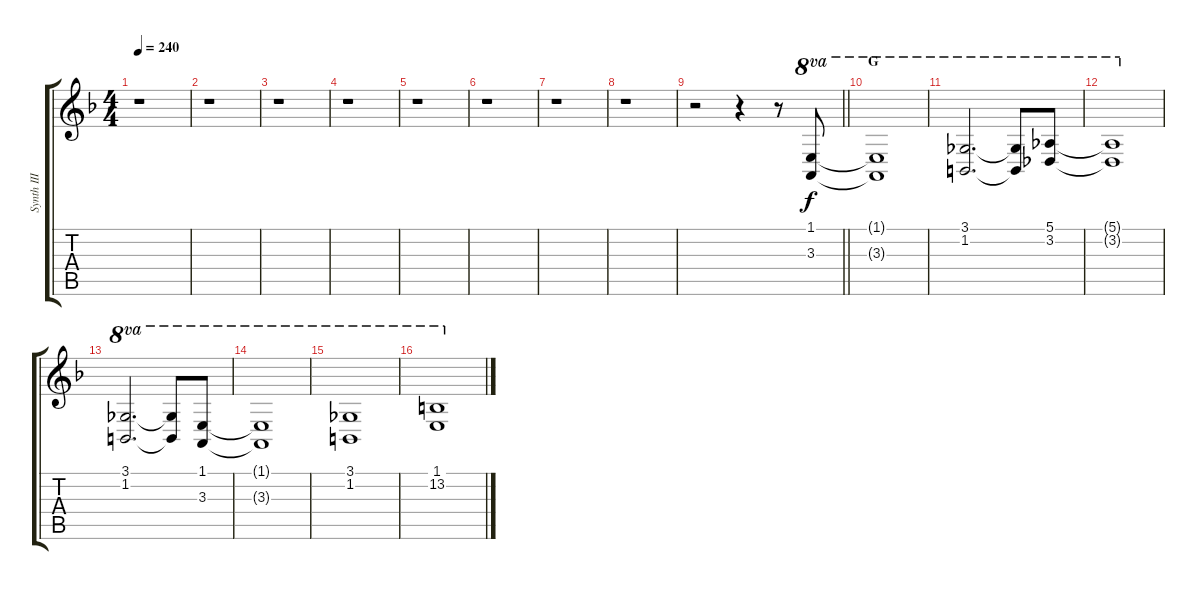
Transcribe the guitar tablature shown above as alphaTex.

\track ("Synth III" "Synth III") {instrument lead6voice}
\staff {score tabs}
\tuning (Eb4 Bb3 Gb3 Db3 Ab2 Eb2) {hide}
\ts (4 4)
\tempo 240
\clef g2
\ks f
r.1{dy f} |
r.1 |
r.1 |
r.1 |
r.1 |
r.1 |
r.1 |
r.1 |
\barLineRight lightlight
r.2 r.4 r.8 (1.1 3.3).8{ot 8va} |
\section ("" "G")
(1.1{t} 3.3{t}).1{ot 8va} |
(3.1 1.2).2{d ot 8va} (3.1{t} 1.2{t}).8{ot 8va} (5.1 3.2).8{ot 8va} |
(5.1{t} 3.2{t}).1{ot 8va} |
(3.1 1.2).2{d ot 8va} (3.1{t} 1.2{t}).8{ot 8va} (1.1 3.3).8{ot 8va} |
(1.1{t} 3.3{t}).1{ot 8va} |
(3.1 1.2).1{ot 8va} |
(1.1 13.2).1{ot 8va}
